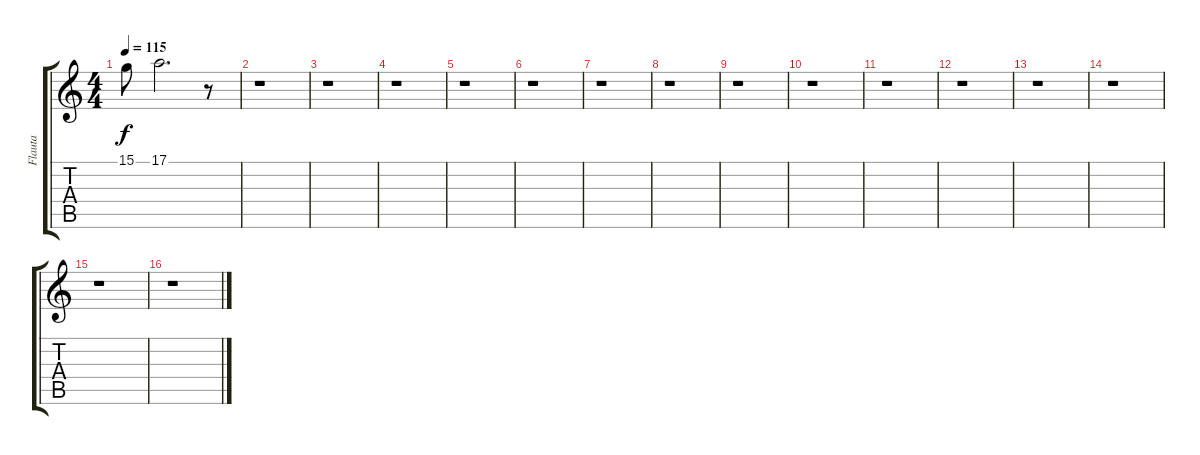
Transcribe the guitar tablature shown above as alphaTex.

\track ("Flauta" "Flauta") {instrument panflute}
\staff {score tabs}
\tuning (E4 B3 G3 D3 A2 E2) {hide}
\ts (4 4)
\tempo 115
\clef g2
\ks c
15.1.8{dy f} 17.1.2{d} r.8 |
r.1 |
r.1 |
r.1 |
r.1 |
r.1 |
r.1 |
r.1 |
r.1 |
r.1 |
r.1 |
r.1 |
r.1 |
r.1 |
r.1 |
r.1
